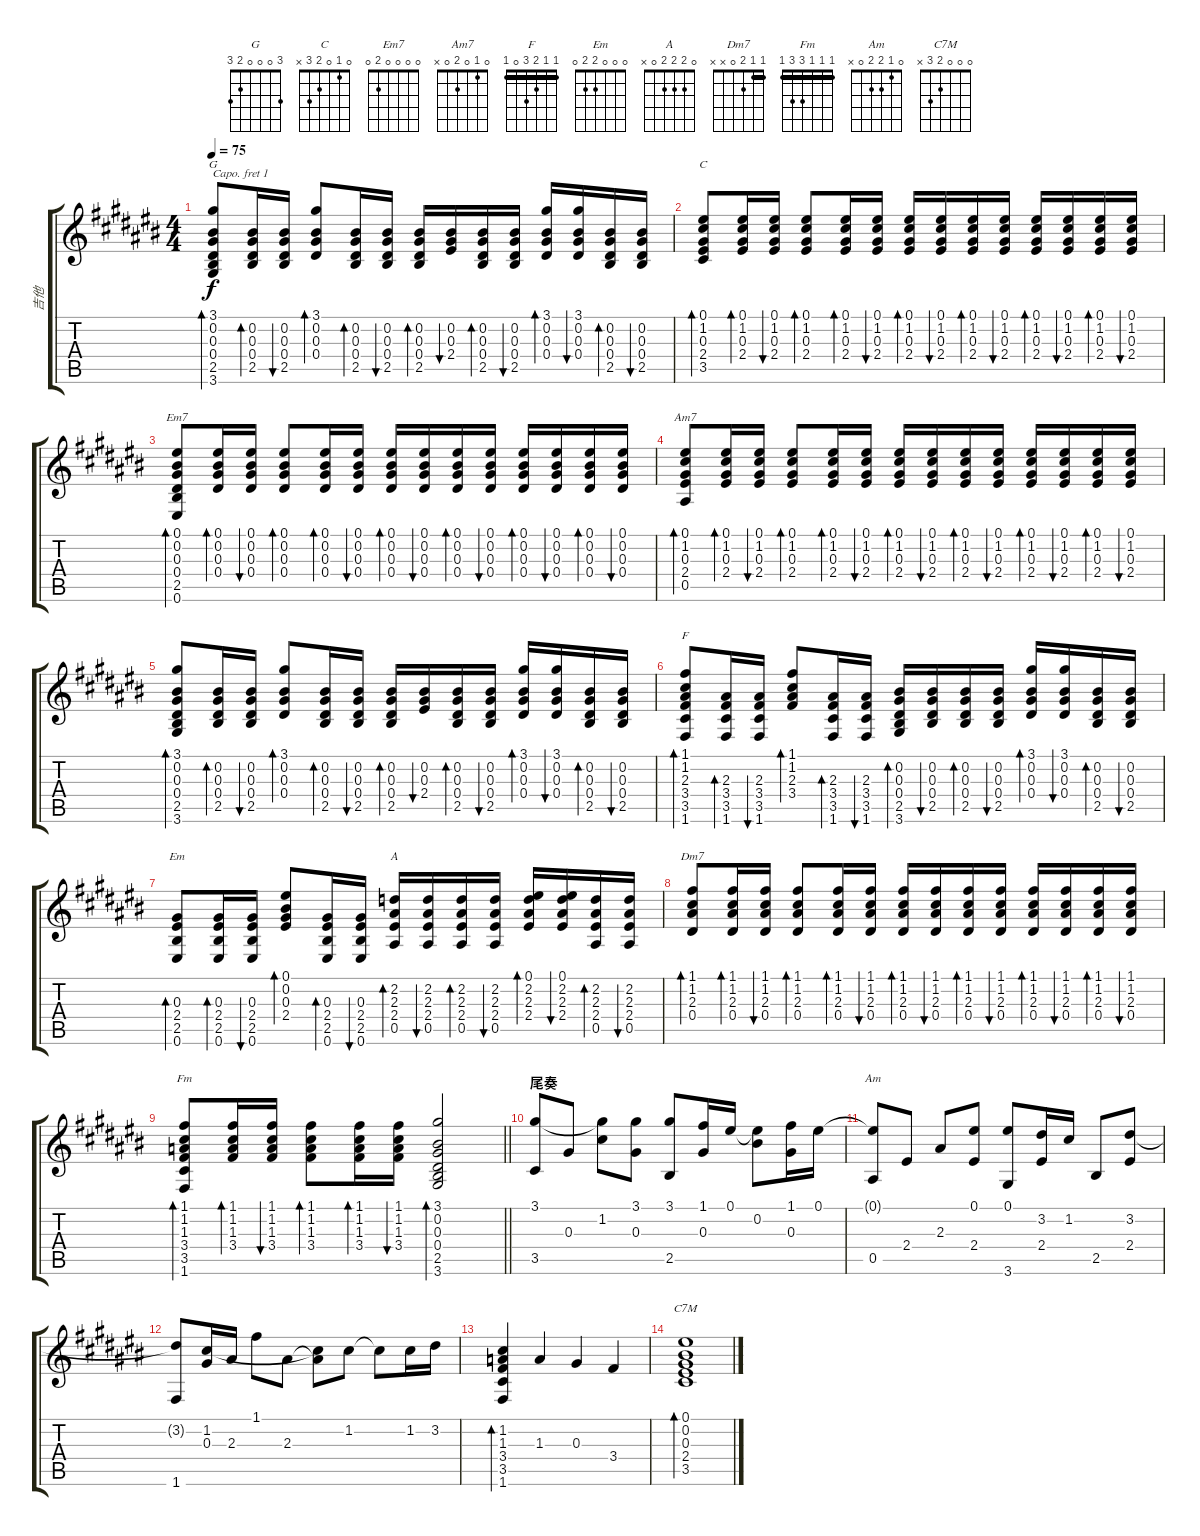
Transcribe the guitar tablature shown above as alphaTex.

\track ("吉他" "吉他") {instrument acousticguitarsteel}
\staff {score tabs}
\capo 1
\tuning (E4 B3 G3 D3 A2 E2) {hide}
\chord ("G" 3 0 0 0 2 3)
\chord ("C" 0 1 0 2 3 x)
\chord ("Em7" 0 0 0 0 2 0)
\chord ("Am7" 0 1 0 2 0 x)
\chord ("F" 1 1 2 3 0 1) {barre 1}
\chord ("Em" 0 0 0 2 2 0)
\chord ("A" 0 2 2 2 0 x)
\chord ("Dm7" 1 1 2 0 x x) {barre 1}
\chord ("Fm" 1 1 1 3 3 1) {barre 1}
\chord ("Am" 0 1 2 2 0 x)
\chord ("C7M" 0 0 0 2 3 x)
\ts (4 4)
\tempo 75
\clef g2
\ks c#
(3.1 0.2 0.3 0.4 2.5 3.6).8{bd 30 ch "G" dy f} (0.2 0.3 0.4 2.5).16{bd 30} (0.2 0.3 0.4 2.5).16{bu 30} (3.1 0.2 0.3 0.4).8{bd 30} (0.2 0.3 0.4 2.5).16{bd 30} (0.2 0.3 0.4 2.5).16{bu 30} (0.2 0.3 0.4 2.5).16{bd 30} (0.2 0.3 2.4).16{bu 30} (0.2 0.3 0.4 2.5).16{bd 30} (0.2 0.3 0.4 2.5).16{bu 30} (3.1 0.2 0.3 0.4).16{bd 30} (3.1 0.2 0.3 0.4).16{bu 30} (0.2 0.3 0.4 2.5).16{bd 30} (0.2 0.3 0.4 2.5).16{bu 30} |
(0.1 1.2 0.3 2.4 3.5).8{bd 30 ch "C"} (0.1 1.2 0.3 2.4).16{bd 30} (0.1 1.2 0.3 2.4).16{bu 30} (0.1 1.2 0.3 2.4).8{bd 30} (0.1 1.2 0.3 2.4).16{bd 30} (0.1 1.2 0.3 2.4).16{bu 30} (0.1 1.2 0.3 2.4).16{bd 30} (0.1 1.2 0.3 2.4).16{bu 30} (0.1 1.2 0.3 2.4).16{bd 30} (0.1 1.2 0.3 2.4).16{bu 30} (0.1 1.2 0.3 2.4).16{bd 30} (0.1 1.2 0.3 2.4).16{bu 30} (0.1 1.2 0.3 2.4).16{bd 30} (0.1 1.2 0.3 2.4).16{bu 30} |
(0.1 0.2 0.3 0.4 2.5 0.6).8{bd 30 ch "Em7"} (0.1 0.2 0.3 0.4).16{bd 30} (0.1 0.2 0.3 0.4).16{bu 30} (0.1 0.2 0.3 0.4).8{bd 30} (0.1 0.2 0.3 0.4).16{bd 30} (0.1 0.2 0.3 0.4).16{bu 30} (0.1 0.2 0.3 0.4).16{bd 30} (0.1 0.2 0.3 0.4).16{bu 30} (0.1 0.2 0.3 0.4).16{bd 30} (0.1 0.2 0.3 0.4).16{bu 30} (0.1 0.2 0.3 0.4).16{bd 30} (0.1 0.2 0.3 0.4).16{bu 30} (0.1 0.2 0.3 0.4).16{bd 30} (0.1 0.2 0.3 0.4).16{bu 30} |
(0.1 1.2 0.3 2.4 0.5).8{bd 30 ch "Am7"} (0.1 1.2 0.3 2.4).16{bd 30} (0.1 1.2 0.3 2.4).16{bu 30} (0.1 1.2 0.3 2.4).8{bd 30} (0.1 1.2 0.3 2.4).16{bd 30} (0.1 1.2 0.3 2.4).16{bu 30} (0.1 1.2 0.3 2.4).16{bd 30} (0.1 1.2 0.3 2.4).16{bu 30} (0.1 1.2 0.3 2.4).16{bd 30} (0.1 1.2 0.3 2.4).16{bu 30} (0.1 1.2 0.3 2.4).16{bd 30} (0.1 1.2 0.3 2.4).16{bu 30} (0.1 1.2 0.3 2.4).16{bd 30} (0.1 1.2 0.3 2.4).16{bu 30} |
(3.1 0.2 0.3 0.4 2.5 3.6).8{bd 30} (0.2 0.3 0.4 2.5).16{bd 30} (0.2 0.3 0.4 2.5).16{bu 30} (3.1 0.2 0.3 0.4).8{bd 30} (0.2 0.3 0.4 2.5).16{bd 30} (0.2 0.3 0.4 2.5).16{bu 30} (0.2 0.3 0.4 2.5).16{bd 30} (0.2 0.3 2.4).16{bu 30} (0.2 0.3 0.4 2.5).16{bd 30} (0.2 0.3 0.4 2.5).16{bu 30} (3.1 0.2 0.3 0.4).16{bd 30} (3.1 0.2 0.3 0.4).16{bu 30} (0.2 0.3 0.4 2.5).16{bd 30} (0.2 0.3 0.4 2.5).16{bu 30} |
(1.1 1.2 2.3 3.4 3.5 1.6).8{bd 30 ch "F"} (2.3 3.4 3.5 1.6).16{bd 30} (2.3 3.4 3.5 1.6).16{bu 30} (1.1 1.2 2.3 3.4).8{bd 30} (2.3 3.4 3.5 1.6).16{bd 30} (2.3 3.4 3.5 1.6).16{bu 30} (0.2 0.3 0.4 2.5 3.6).16{bd 30} (0.2 0.3 0.4 2.5).16{bu 30} (0.2 0.3 0.4 2.5).16{bd 30} (0.2 0.3 0.4 2.5).16{bu 30} (3.1 0.2 0.3 0.4).16{bd 30} (3.1 0.2 0.3 0.4).16{bu 30} (0.2 0.3 0.4 2.5).16{bd 30} (0.2 0.3 0.4 2.5).16{bu 30} |
(0.3 2.4 2.5 0.6).8{bd 30 ch "Em"} (0.3 2.4 2.5 0.6).16{bd 30} (0.3 2.4 2.5 0.6).16{bu 30} (0.1 0.2 0.3 2.4).8{bd 30} (0.3 2.4 2.5 0.6).16{bd 30} (0.3 2.4 2.5 0.6).16{bu 30} (2.2 2.3 2.4 0.5).16{bd 30 ch "A"} (2.2 2.3 2.4 0.5).16{bu 30} (2.2 2.3 2.4 0.5).16{bd 30} (2.2 2.3 2.4 0.5).16{bu 30} (0.1 2.2 2.3 2.4).16{bd 30} (0.1 2.2 2.3 2.4).16{bu 30} (2.2 2.3 2.4 0.5).16{bd 30} (2.2 2.3 2.4 0.5).16{bu 30} |
(1.1 1.2 2.3 0.4).8{bd 30 ch "Dm7"} (1.1 1.2 2.3 0.4).16{bd 30} (1.1 1.2 2.3 0.4).16{bu 30} (1.1 1.2 2.3 0.4).8{bd 30} (1.1 1.2 2.3 0.4).16{bd 30} (1.1 1.2 2.3 0.4).16{bu 30} (1.1 1.2 2.3 0.4).16{bd 30} (1.1 1.2 2.3 0.4).16{bu 30} (1.1 1.2 2.3 0.4).16{bd 30} (1.1 1.2 2.3 0.4).16{bu 30} (1.1 1.2 2.3 0.4).16{bd 30} (1.1 1.2 2.3 0.4).16{bu 30} (1.1 1.2 2.3 0.4).16{bd 30} (1.1 1.2 2.3 0.4).16{bu 30} |
\barLineRight lightlight
(1.1 1.2 1.3 3.4 3.5 1.6).8{bd 30 ch "Fm"} (1.1 1.2 1.3 3.4).16{bd 30} (1.1 1.2 1.3 3.4).16{bu 30} (1.1 1.2 1.3 3.4).8{bd 30} (1.1 1.2 1.3 3.4).16{bd 30} (1.1 1.2 1.3 3.4).16{bu 30} (3.1 0.2 0.3 0.4 2.5 3.6).2{bd 60} |
\section ("" "尾奏")
(3.1 3.5).8 0.3.8 (3.1{t} 1.2).8 (3.1 0.3).8 (3.1 2.5).8 (1.1 0.3).16 0.1.16 (0.1{t} 0.2).8 (1.1 0.3).16 0.1.16 |
(0.1{t} 0.5).8{ch "Am"} 2.4.8 2.3.8 (0.1 2.4).8 (0.1 3.6).8 (3.2 2.4).16 1.2.16 2.5.8 (3.2 2.4).8 |
(3.2{t} 1.6).8 (1.2 0.3).16 2.3.16 1.1.8 2.3.8 (1.2{t} 2.3{t}).8 1.2.8 1.2{t}.8 1.2.16 3.2.16 |
(1.2 1.3 3.4 3.5 1.6).4{bd 60} 1.3.4 0.3.4 3.4.4 |
(0.1 0.2 0.3 2.4 3.5).1{bd 120 ch "C7M"}
